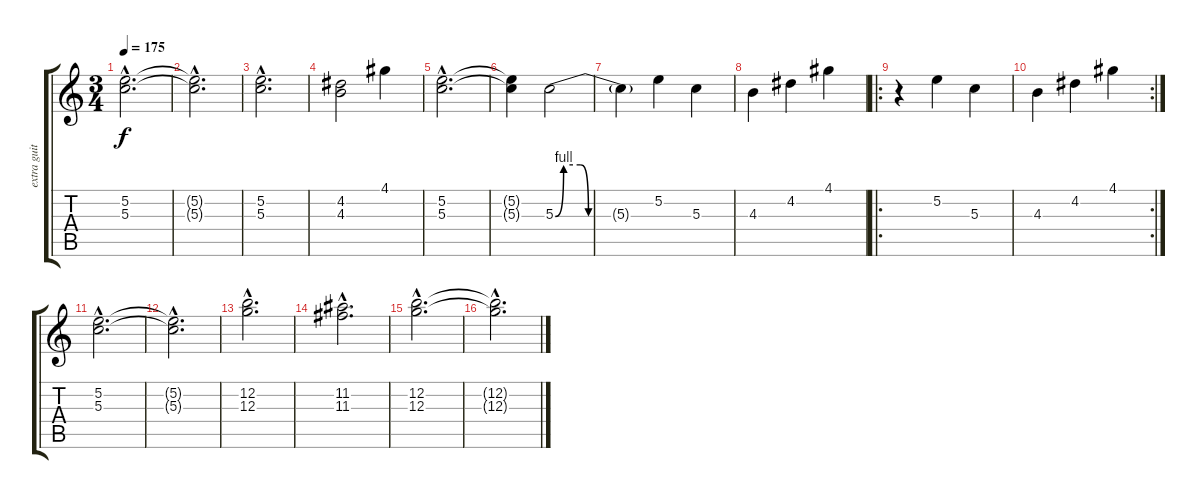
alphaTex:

\track ("extra guitar" "extra guit") {instrument electricguitarjazz}
\staff {score tabs}
\tuning (E4 B3 G3 D3 A2 E2) {hide}
\ts (3 4)
\tempo 175
\clef g2
\ks c
(5.2{hac} 5.3{hac}).2{d dy f} |
(5.2{hac t} 5.3{hac t}).2{d} |
(5.2{hac} 5.3{hac}).2{d} |
(4.2 4.3).2 4.1.4 |
(5.2{hac} 5.3{hac}).2{d} |
(5.2{t} 5.3{t}).4 5.3{be (custom 0 0 5 4 15 4 20 0 30 0 45 0 60 0)}.2 |
5.3{t}.4 5.2.4 5.3.4 |
4.3.4 4.2.4 4.1.4 |
\ro
r.4 5.2.4 5.3.4 |
\rc 2
4.3.4 4.2.4 4.1.4 |
(5.2{hac} 5.3{hac}).2{d} |
(5.2{hac t} 5.3{hac t}).2{d} |
(12.2{hac} 12.3{hac}).2{d} |
(11.2{hac} 11.3{hac}).2{d} |
(12.2{hac} 12.3{hac}).2{d} |
(12.2{hac t} 12.3{hac t}).2{d}
